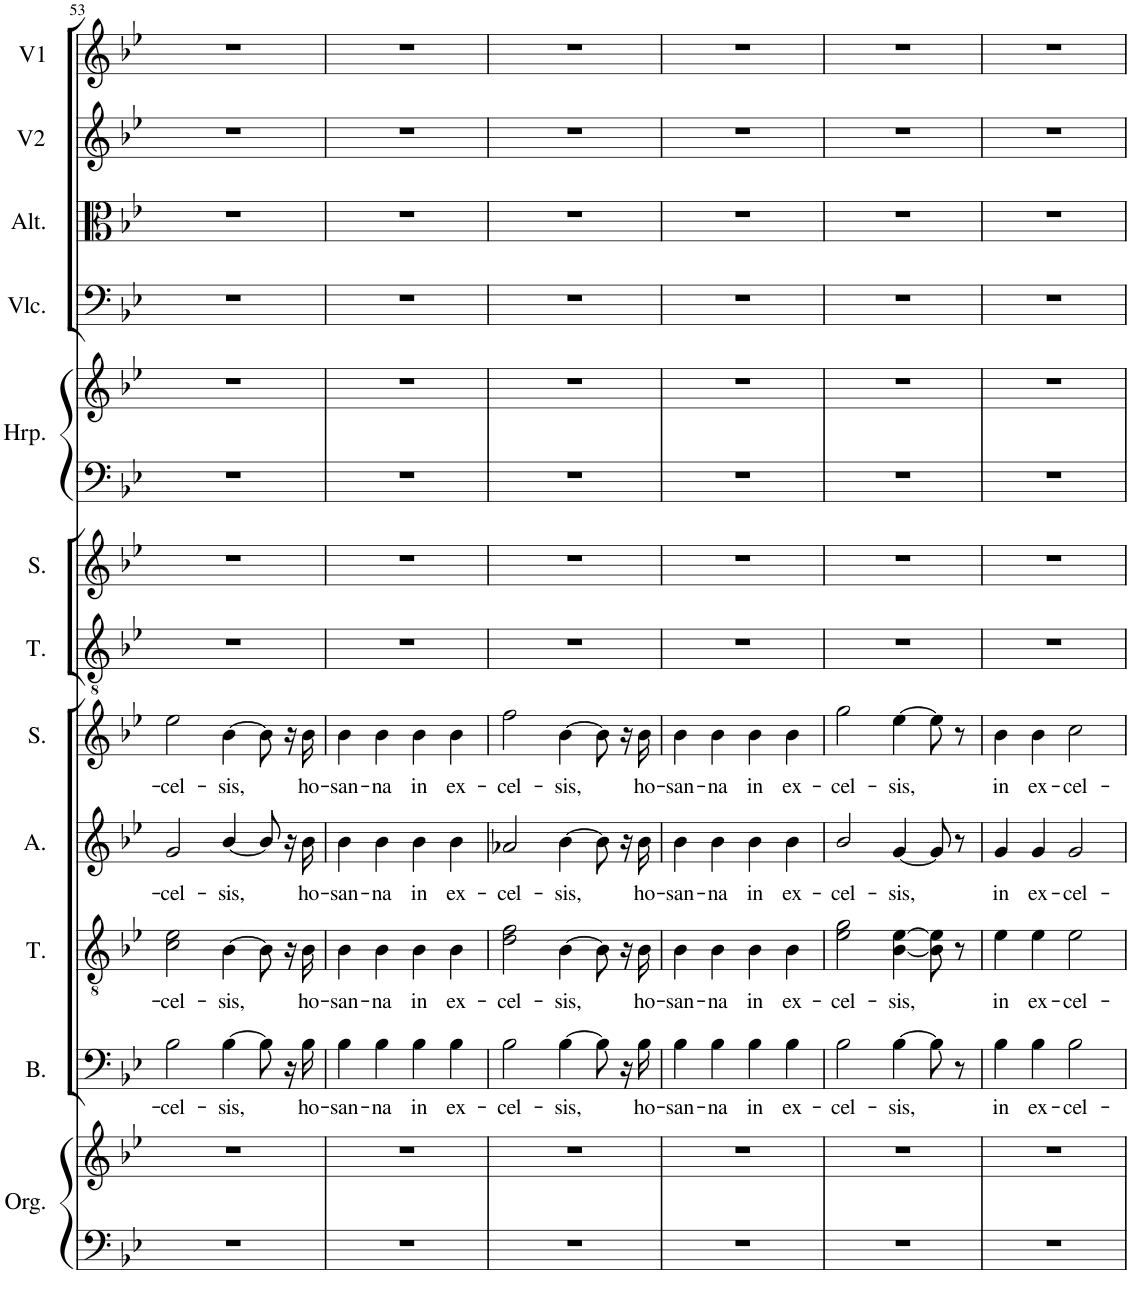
**kern	**kern	**kern	**text	**kern	**text	**kern	**text	**kern	**text	**kern	**kern	**kern	**kern	**kern	**kern	**kern	**kern
*part12	*part12	*part11	*part11	*part10	*part10	*part9	*part9	*part8	*part8	*part7	*part6	*part5	*part5	*part4	*part3	*part2	*part1
*staff14	*staff13	*staff12	*staff12	*staff11	*staff11	*staff10	*staff10	*staff9	*staff9	*staff8	*staff7	*staff6	*staff5	*staff4	*staff3	*staff2	*staff1
*I"Orgue	*	*I"Bass	*	*I"Ténor	*	*I"Alto	*	*I"Soprano	*	*I"Ténor Solo	*I"Soprano Solo	*I"Harpe	*	*I"Violoncelle	*I"Alto	*I"Violon 2	*I"Violon 1
*I'Org.	*	*I'B.	*	*I'T.	*	*I'A.	*	*I'S.	*	*I'T.	*I'S.	*I'Hrp.	*	*I'Vlc.	*I'Alt.	*I'V2	*I'V1
!!LO:PB:g=z
*clefF4	*clefG2	*clefF4	*	*clefGv2	*	*clefG2	*	*clefG2	*	*clefGv2	*clefG2	*clefF4	*clefG2	*clefF4	*clefC3	*clefG2	*clefG2
*k[b-e-]	*k[b-e-]	*k[b-e-]	*	*k[b-e-]	*	*k[b-e-]	*	*k[b-e-]	*	*k[b-e-]	*k[b-e-]	*k[b-e-]	*k[b-e-]	*k[b-e-]	*k[b-e-]	*k[b-e-]	*k[b-e-]
*M4/4	*M4/4	*M4/4	*	*M4/4	*	*M4/4	*	*M4/4	*	*M4/4	*M4/4	*M4/4	*M4/4	*M4/4	*M4/4	*M4/4	*M4/4
=53	=53	=53	=53	=53	=53	=53	=53	=53	=53	=53	=53	=53	=53	=53	=53	=53	=53
!	!	!	!LO:LY:b	!	!LO:LY:b	!	!LO:LY:b	!	!LO:LY:b	!	!	!	!	!	!	!	!
1r	1r	2B-\	-cel-	2c\ 2e-\	-cel-	2g/	-cel-	2ee-\	-cel-	1r	1r	1r	1r	1r	1r	1r	1r
!	!	!	!LO:LY:b	!	!LO:LY:b	!	!LO:LY:b	!	!LO:LY:b	!	!	!	!	!	!	!	!
.	.	[4B-\	-sis,	[4B-\	-sis,	[4b-/	-sis,	[4b-\	-sis,	.	.	.	.	.	.	.	.
.	.	8B-\]	.	8B-\]	.	8b-/]	.	8b-\]	.	.	.	.	.	.	.	.	.
.	.	16r	.	16r	.	16r	.	16r	.	.	.	.	.	.	.	.	.
!	!	!	!LO:LY:b	!	!LO:LY:b	!	!LO:LY:b	!	!LO:LY:b	!	!	!	!	!	!	!	!
.	.	16B-\	ho-	16B-\	ho-	16b-\	ho-	16b-\	ho-	.	.	.	.	.	.	.	.
=54	=54	=54	=54	=54	=54	=54	=54	=54	=54	=54	=54	=54	=54	=54	=54	=54	=54
!	!	!	!LO:LY:b	!	!LO:LY:b	!	!LO:LY:b	!	!LO:LY:b	!	!	!	!	!	!	!	!
1r	1r	4B-\	-san-	4B-\	-san-	4b-\	-san-	4b-\	-san-	1r	1r	1r	1r	1r	1r	1r	1r
!	!	!	!LO:LY:b	!	!LO:LY:b	!	!LO:LY:b	!	!LO:LY:b	!	!	!	!	!	!	!	!
.	.	4B-\	-na	4B-\	-na	4b-\	-na	4b-\	-na	.	.	.	.	.	.	.	.
!	!	!	!LO:LY:b	!	!LO:LY:b	!	!LO:LY:b	!	!LO:LY:b	!	!	!	!	!	!	!	!
.	.	4B-\	in	4B-\	in	4b-\	in	4b-\	in	.	.	.	.	.	.	.	.
!	!	!	!LO:LY:b	!	!LO:LY:b	!	!LO:LY:b	!	!LO:LY:b	!	!	!	!	!	!	!	!
.	.	4B-\	ex-	4B-\	ex-	4b-\	ex-	4b-\	ex-	.	.	.	.	.	.	.	.
=55	=55	=55	=55	=55	=55	=55	=55	=55	=55	=55	=55	=55	=55	=55	=55	=55	=55
!	!	!	!LO:LY:b	!	!LO:LY:b	!	!LO:LY:b	!	!LO:LY:b	!	!	!	!	!	!	!	!
1r	1r	2B-\	-cel-	2d\ 2f\	-cel-	2a-X/	-cel-	2ff\	-cel-	1r	1r	1r	1r	1r	1r	1r	1r
!	!	!	!LO:LY:b	!	!LO:LY:b	!	!LO:LY:b	!	!LO:LY:b	!	!	!	!	!	!	!	!
.	.	[4B-\	-sis,	[4B-\	-sis,	[4b-\	-sis,	[4b-\	-sis,	.	.	.	.	.	.	.	.
.	.	8B-\]	.	8B-\]	.	8b-\]	.	8b-\]	.	.	.	.	.	.	.	.	.
.	.	16r	.	16r	.	16r	.	16r	.	.	.	.	.	.	.	.	.
!	!	!	!LO:LY:b	!	!LO:LY:b	!	!LO:LY:b	!	!LO:LY:b	!	!	!	!	!	!	!	!
.	.	16B-\	ho-	16B-\	ho-	16b-\	ho-	16b-\	ho-	.	.	.	.	.	.	.	.
=56	=56	=56	=56	=56	=56	=56	=56	=56	=56	=56	=56	=56	=56	=56	=56	=56	=56
!	!	!	!LO:LY:b	!	!LO:LY:b	!	!LO:LY:b	!	!LO:LY:b	!	!	!	!	!	!	!	!
1r	1r	4B-\	-san-	4B-\	-san-	4b-\	-san-	4b-\	-san-	1r	1r	1r	1r	1r	1r	1r	1r
!	!	!	!LO:LY:b	!	!LO:LY:b	!	!LO:LY:b	!	!LO:LY:b	!	!	!	!	!	!	!	!
.	.	4B-\	-na	4B-\	-na	4b-\	-na	4b-\	-na	.	.	.	.	.	.	.	.
!	!	!	!LO:LY:b	!	!LO:LY:b	!	!LO:LY:b	!	!LO:LY:b	!	!	!	!	!	!	!	!
.	.	4B-\	in	4B-\	in	4b-\	in	4b-\	in	.	.	.	.	.	.	.	.
!	!	!	!LO:LY:b	!	!LO:LY:b	!	!LO:LY:b	!	!LO:LY:b	!	!	!	!	!	!	!	!
.	.	4B-\	ex-	4B-\	ex-	4b-\	ex-	4b-\	ex-	.	.	.	.	.	.	.	.
=57	=57	=57	=57	=57	=57	=57	=57	=57	=57	=57	=57	=57	=57	=57	=57	=57	=57
!	!	!	!LO:LY:b	!	!LO:LY:b	!	!LO:LY:b	!	!LO:LY:b	!	!	!	!	!	!	!	!
1r	1r	2B-\	-cel-	2e-\ 2g\	-cel-	2b-/	-cel-	2gg\	-cel-	1r	1r	1r	1r	1r	1r	1r	1r
!	!	!	!LO:LY:b	!	!LO:LY:b	!	!LO:LY:b	!	!LO:LY:b	!	!	!	!	!	!	!	!
.	.	[4B-\	-sis,	[4B-\ [4e-\	-sis,	[4g/	-sis,	[4ee-\	-sis,	.	.	.	.	.	.	.	.
.	.	8B-\]	.	8B-\] 8e-\]	.	8g/]	.	8ee-\]	.	.	.	.	.	.	.	.	.
.	.	8r	.	8r	.	8r	.	8r	.	.	.	.	.	.	.	.	.
=58	=58	=58	=58	=58	=58	=58	=58	=58	=58	=58	=58	=58	=58	=58	=58	=58	=58
!	!	!	!LO:LY:b	!	!LO:LY:b	!	!LO:LY:b	!	!LO:LY:b	!	!	!	!	!	!	!	!
1r	1r	4B-\	in	4e-\	in	4g/	in	4b-\	in	1r	1r	1r	1r	1r	1r	1r	1r
!	!	!	!LO:LY:b	!	!LO:LY:b	!	!LO:LY:b	!	!LO:LY:b	!	!	!	!	!	!	!	!
.	.	4B-\	ex-	4e-\	ex-	4g/	ex-	4b-\	ex-	.	.	.	.	.	.	.	.
!	!	!	!LO:LY:b	!	!LO:LY:b	!	!LO:LY:b	!	!LO:LY:b	!	!	!	!	!	!	!	!
.	.	2B-\	-cel-	2e-\	-cel-	2g/	-cel-	2cc\	-cel-	.	.	.	.	.	.	.	.
=	=	=	=	=	=	=	=	=	=	=	=	=	=	=	=	=	=
*-	*-	*-	*-	*-	*-	*-	*-	*-	*-	*-	*-	*-	*-	*-	*-	*-	*-
